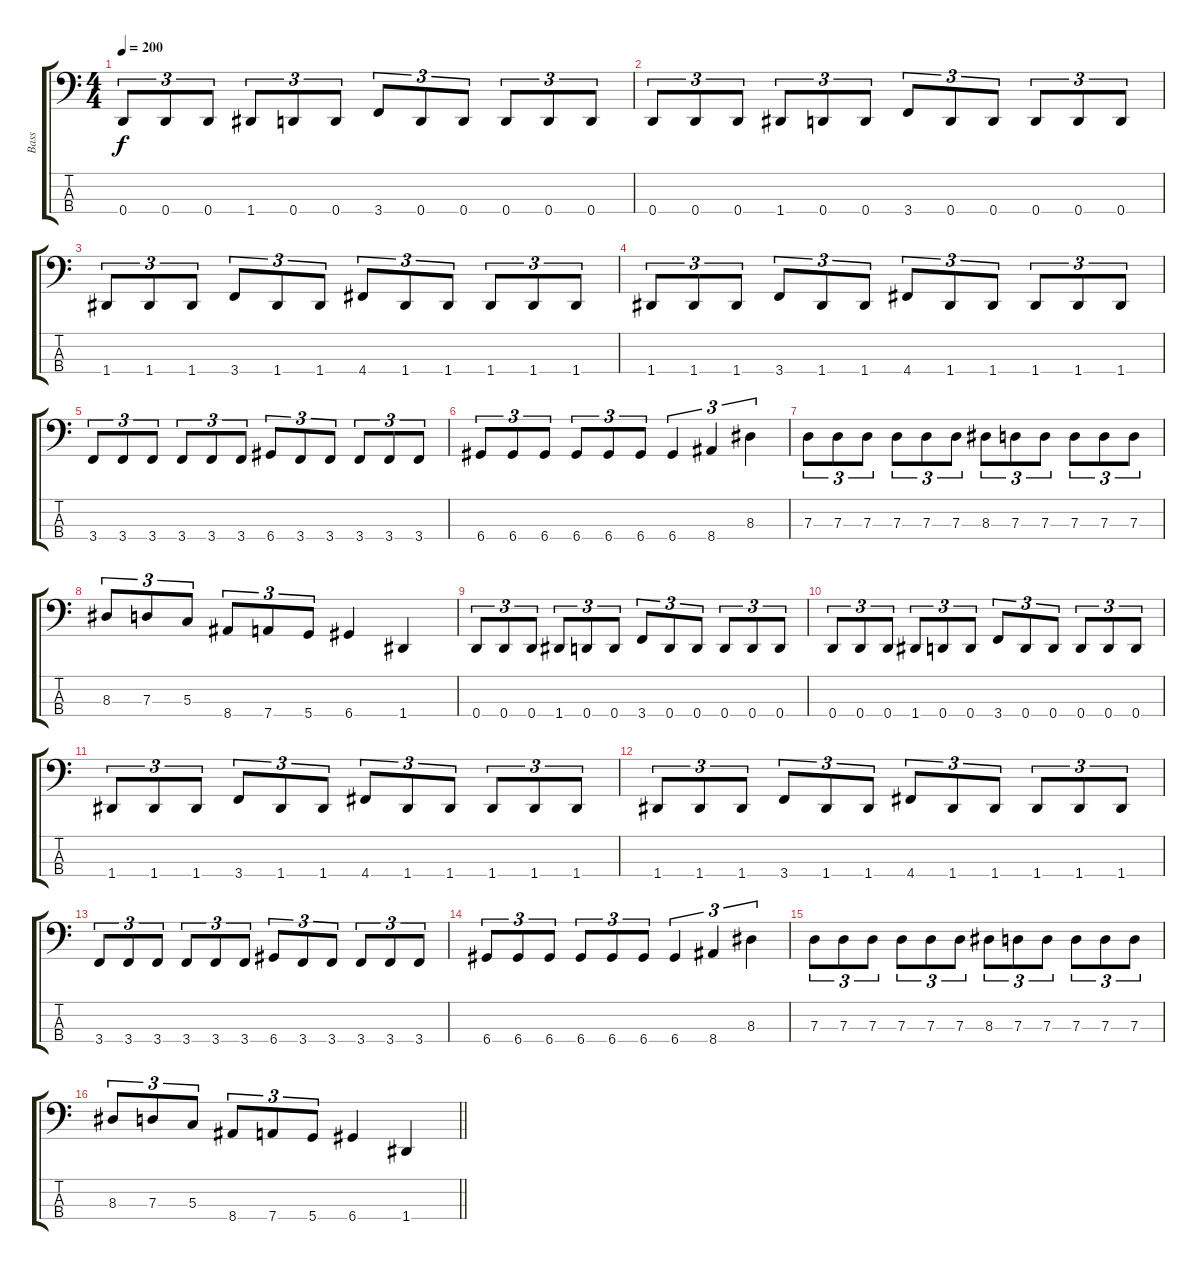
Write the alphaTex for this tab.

\track ("Bass" "Bass") {instrument electricbasspick}
\staff {score tabs}
\tuning (F2 C2 G1 D1) {hide}
\ts (4 4)
\section ("" "")
\tempo 200
\clef f4
\ks c
0.4.8{tu (3 2) dy f} 0.4.8{tu (3 2)} 0.4.8{tu (3 2)} 1.4.8{tu (3 2)} 0.4.8{tu (3 2)} 0.4.8{tu (3 2)} 3.4.8{tu (3 2)} 0.4.8{tu (3 2)} 0.4.8{tu (3 2)} 0.4.8{tu (3 2)} 0.4.8{tu (3 2)} 0.4.8{tu (3 2)} |
0.4.8{tu (3 2)} 0.4.8{tu (3 2)} 0.4.8{tu (3 2)} 1.4.8{tu (3 2)} 0.4.8{tu (3 2)} 0.4.8{tu (3 2)} 3.4.8{tu (3 2)} 0.4.8{tu (3 2)} 0.4.8{tu (3 2)} 0.4.8{tu (3 2)} 0.4.8{tu (3 2)} 0.4.8{tu (3 2)} |
1.4.8{tu (3 2)} 1.4.8{tu (3 2)} 1.4.8{tu (3 2)} 3.4.8{tu (3 2)} 1.4.8{tu (3 2)} 1.4.8{tu (3 2)} 4.4.8{tu (3 2)} 1.4.8{tu (3 2)} 1.4.8{tu (3 2)} 1.4.8{tu (3 2)} 1.4.8{tu (3 2)} 1.4.8{tu (3 2)} |
1.4.8{tu (3 2)} 1.4.8{tu (3 2)} 1.4.8{tu (3 2)} 3.4.8{tu (3 2)} 1.4.8{tu (3 2)} 1.4.8{tu (3 2)} 4.4.8{tu (3 2)} 1.4.8{tu (3 2)} 1.4.8{tu (3 2)} 1.4.8{tu (3 2)} 1.4.8{tu (3 2)} 1.4.8{tu (3 2)} |
3.4.8{tu (3 2)} 3.4.8{tu (3 2)} 3.4.8{tu (3 2)} 3.4.8{tu (3 2)} 3.4.8{tu (3 2)} 3.4.8{tu (3 2)} 6.4.8{tu (3 2)} 3.4.8{tu (3 2)} 3.4.8{tu (3 2)} 3.4.8{tu (3 2)} 3.4.8{tu (3 2)} 3.4.8{tu (3 2)} |
6.4.8{tu (3 2)} 6.4.8{tu (3 2)} 6.4.8{tu (3 2)} 6.4.8{tu (3 2)} 6.4.8{tu (3 2)} 6.4.8{tu (3 2)} 6.4.4{tu (3 2)} 8.4.4{tu (3 2)} 8.3.4{tu (3 2)} |
7.3.8{tu (3 2)} 7.3.8{tu (3 2)} 7.3.8{tu (3 2)} 7.3.8{tu (3 2)} 7.3.8{tu (3 2)} 7.3.8{tu (3 2)} 8.3.8{tu (3 2)} 7.3.8{tu (3 2)} 7.3.8{tu (3 2)} 7.3.8{tu (3 2)} 7.3.8{tu (3 2)} 7.3.8{tu (3 2)} |
8.3.8{tu (3 2)} 7.3.8{tu (3 2)} 5.3.8{tu (3 2)} 8.4.8{tu (3 2)} 7.4.8{tu (3 2)} 5.4.8{tu (3 2)} 6.4.4 1.4.4 |
0.4.8{tu (3 2)} 0.4.8{tu (3 2)} 0.4.8{tu (3 2)} 1.4.8{tu (3 2)} 0.4.8{tu (3 2)} 0.4.8{tu (3 2)} 3.4.8{tu (3 2)} 0.4.8{tu (3 2)} 0.4.8{tu (3 2)} 0.4.8{tu (3 2)} 0.4.8{tu (3 2)} 0.4.8{tu (3 2)} |
0.4.8{tu (3 2)} 0.4.8{tu (3 2)} 0.4.8{tu (3 2)} 1.4.8{tu (3 2)} 0.4.8{tu (3 2)} 0.4.8{tu (3 2)} 3.4.8{tu (3 2)} 0.4.8{tu (3 2)} 0.4.8{tu (3 2)} 0.4.8{tu (3 2)} 0.4.8{tu (3 2)} 0.4.8{tu (3 2)} |
1.4.8{tu (3 2)} 1.4.8{tu (3 2)} 1.4.8{tu (3 2)} 3.4.8{tu (3 2)} 1.4.8{tu (3 2)} 1.4.8{tu (3 2)} 4.4.8{tu (3 2)} 1.4.8{tu (3 2)} 1.4.8{tu (3 2)} 1.4.8{tu (3 2)} 1.4.8{tu (3 2)} 1.4.8{tu (3 2)} |
1.4.8{tu (3 2)} 1.4.8{tu (3 2)} 1.4.8{tu (3 2)} 3.4.8{tu (3 2)} 1.4.8{tu (3 2)} 1.4.8{tu (3 2)} 4.4.8{tu (3 2)} 1.4.8{tu (3 2)} 1.4.8{tu (3 2)} 1.4.8{tu (3 2)} 1.4.8{tu (3 2)} 1.4.8{tu (3 2)} |
3.4.8{tu (3 2)} 3.4.8{tu (3 2)} 3.4.8{tu (3 2)} 3.4.8{tu (3 2)} 3.4.8{tu (3 2)} 3.4.8{tu (3 2)} 6.4.8{tu (3 2)} 3.4.8{tu (3 2)} 3.4.8{tu (3 2)} 3.4.8{tu (3 2)} 3.4.8{tu (3 2)} 3.4.8{tu (3 2)} |
6.4.8{tu (3 2)} 6.4.8{tu (3 2)} 6.4.8{tu (3 2)} 6.4.8{tu (3 2)} 6.4.8{tu (3 2)} 6.4.8{tu (3 2)} 6.4.4{tu (3 2)} 8.4.4{tu (3 2)} 8.3.4{tu (3 2)} |
7.3.8{tu (3 2)} 7.3.8{tu (3 2)} 7.3.8{tu (3 2)} 7.3.8{tu (3 2)} 7.3.8{tu (3 2)} 7.3.8{tu (3 2)} 8.3.8{tu (3 2)} 7.3.8{tu (3 2)} 7.3.8{tu (3 2)} 7.3.8{tu (3 2)} 7.3.8{tu (3 2)} 7.3.8{tu (3 2)} |
\barLineRight lightlight
8.3.8{tu (3 2)} 7.3.8{tu (3 2)} 5.3.8{tu (3 2)} 8.4.8{tu (3 2)} 7.4.8{tu (3 2)} 5.4.8{tu (3 2)} 6.4.4 1.4.4
